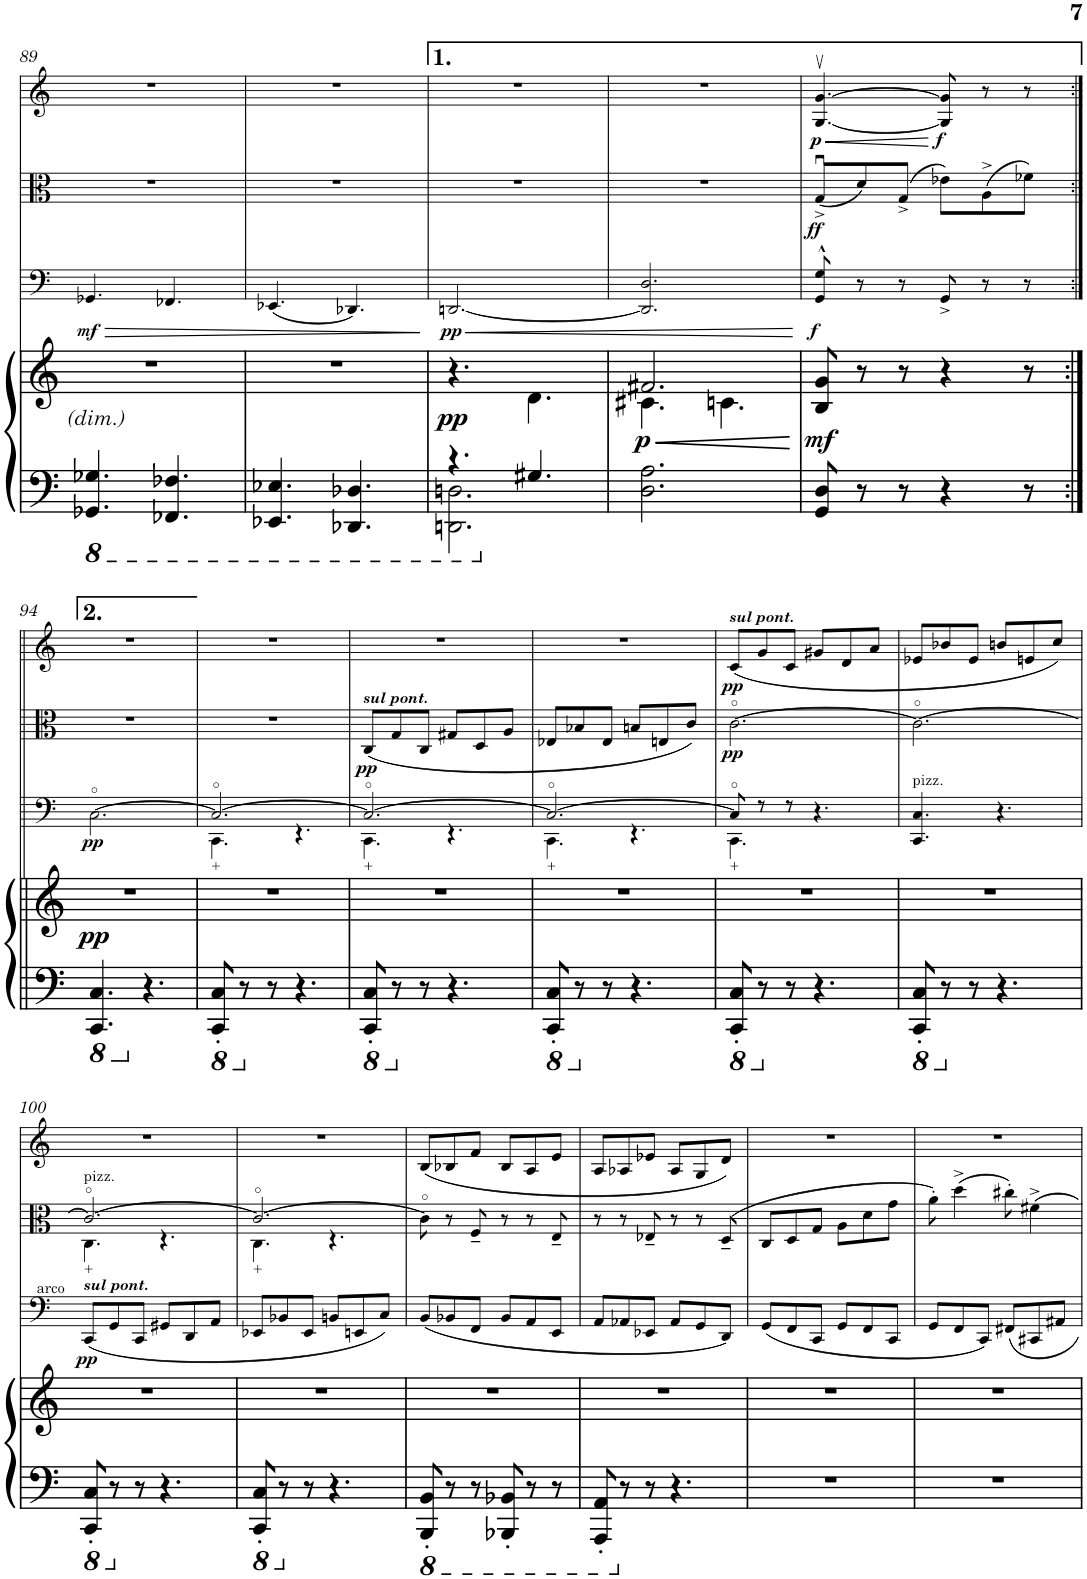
**kern	**kern	**dynam	**kern	**dynam	**kern	**dynam	**kern	**dynam
*part4	*part4	*part4	*part3	*part3	*part2	*part2	*part1	*part1
*staff5	*staff4	*staff4/5	*staff3	*staff3	*staff2	*staff2	*staff1	*staff1
*I"Piano	*	*	*I"Cello	*	*I"Viola	*	*I"Violin	*
*I'Pno	*	*	*	*	*	*	*	*
!!LO:PB:g=z
*clefF4	*clefG2	*	*clefF4	*	*clefC3	*	*clefG2	*
*k[]	*k[]	*	*k[]	*	*k[]	*	*k[]	*
*M6/8	*M6/8	*	*M6/8	*	*M6/8	*	*M6/8	*
*8ba	*	*	*	*	*	*	*	*
=89	=89	=89	=89	=89	=89	=89	=89	=89
!	!	!	!	!LO:HP:b	!	!	!	!
!	!	!	!	!LO:DY:n=1:b	!	!	!	!
4.GGG-X/ 4.GG-X/	2.r	.	4.GG-X/	> mf	2.r	.	2.r	.
4.FFF-X/ 4.FF-X/	.	.	4.FF-X/	.	.	.	.	.
=90	=90	=90	=90	=90	=90	=90	=90	=90
4.EEE-X/ 4.EE-X/	2.r	.	(4.EE-X/	.	2.r	.	2.r	.
4.DDD-X/ 4.DD-X/	.	.	4.DD-X/)	.	.	.	.	.
.	.	.	.	]	.	.	.	.
=91	=91	=91	=91	=91	=91	=91	=91	=91
*^	*	*	*	*	*	*	*	*
!	!	!	!LO:DY:b	!	!LO:HP:b	!	!	!	!
!	!	!	!	!	!LO:DY:n=1:b	!	!	!	!
4.r	2.DDDn\ 2.DDn\	4.r	pp	[2.DDn/	< pp	2.r	.	2.r	.
*X8ba	*	*	*	*	*	*	*	*	*
4.G#X/	.	4.d\	.	.	.	.	.	.	.
*v	*v	*	*	*	*	*	*	*	*
=92	=92	=92	=92	=92	=92	=92	=92	=92
!	!	!LO:HP:b	!	!	!	!	!	!
*	*^	*	*	*	*	*	*	*
!	!	!	!LO:DY:n=1:b	!	!	!	!	!	!
2.D\ 2.A\	2.f#X/	4.c#X\	< p	2.DD/] 2.D/	.	2.r	.	2.r	.
.	.	4.cn\	.	.	.	.	.	.	.
*	*v	*v	*	*	*	*	*	*	*
.	.	[	.	[	.	.	.	.
=93	=93	=93	=93	=93	=93	=93	=93	=93
!	!	!LO:DY:b	!	!LO:DY:b	!	!LO:DY:b	!	!LO:HP:b
!	!	!	!	!	!	!	!	!LO:DY:n=1:b
8GG/ 8D/	8B/ 8g/	mf	8GG/^^ 8G/^^	f	(8Gu^/L	ff	[4.G/v [4.g/v	< p
8r	8r	.	8r	.	8d/)	.	.	.
8r	8r	.	8r	.	(8G^/J	.	.	.
!	!	!	!	!	!	!	!	!LO:DY:n=2:b
4r	4r	.	8GG^/	.	8e-X\L)	.	8G/] 8g/]	[ f
.	.	.	8r	.	(8A^\	.	8r	.
8r	8r	.	8r	.	8f-X\J)	.	8r	.
!!LO:LB:g=z
=94:|!	=94:|!	=94:|!	=94:|!	=94:|!	=94:|!	=94:|!	=94:|!	=94:|!
*8ba	*	*	*	*	*	*	*	*
!	!	!LO:DY:b	!	!LO:DY:b	!	!	!	!
4.CCC/ 4.CC/	2.r	pp	[>2.C\	pp	2.r	.	2.r	.
*X8ba	*	*	*	*	*	*	*	*
4.r	.	.	.	.	.	.	.	.
=95	=95	=95	=95	=95	=95	=95	=95	=95
*8ba	*	*	*	*	*	*	*	*
*	*	*	*^	*	*	*	*	*
8CCC/' 8CC/'	2.r	.	2.C/_	4.CC^\	.	2.r	.	2.r	.
*X8ba	*	*	*	*	*	*	*	*	*
8r	.	.	.	.	.	.	.	.	.
8r	.	.	.	.	.	.	.	.	.
4.r	.	.	.	4.r	.	.	.	.	.
=96	=96	=96	=96	=96	=96	=96	=96	=96	=96
*8ba	*	*	*	*	*	*	*	*	*
!	!	!	!	!	!	!LO:TX:a:Bi:t=sul pont.	!	!	!
!	!	!	!	!	!	!	!LO:DY:b	!	!
8CCC/' 8CC/'	2.r	.	2.C/_	4.CC^\	.	(8C/L	pp	2.r	.
*X8ba	*	*	*	*	*	*	*	*	*
8r	.	.	.	.	.	8G/	.	.	.
8r	.	.	.	.	.	8C/J	.	.	.
4.r	.	.	.	4.r	.	8G#X/L	.	.	.
.	.	.	.	.	.	8D/	.	.	.
.	.	.	.	.	.	8A/J	.	.	.
=97	=97	=97	=97	=97	=97	=97	=97	=97	=97
*8ba	*	*	*	*	*	*	*	*	*
8CCC/' 8CC/'	2.r	.	2.C/_	4.CC^\	.	8E-X/L	.	2.r	.
*X8ba	*	*	*	*	*	*	*	*	*
8r	.	.	.	.	.	8B-X/	.	.	.
8r	.	.	.	.	.	8E-/J	.	.	.
4.r	.	.	.	4.r	.	8Bn/L	.	.	.
.	.	.	.	.	.	8En/	.	.	.
.	.	.	.	.	.	8c/J)	.	.	.
=98	=98	=98	=98	=98	=98	=98	=98	=98	=98
*8ba	*	*	*	*	*	*	*	*	*
!	!	!	!	!	!	!	!	!LO:TX:a:Bi:t=sul pont.	!
!	!	!	!	!	!	!	!LO:DY:b	!	!LO:DY:b
8CCC/' 8CC/'	2.r	.	8C/]	4.CC^\	.	[>2.c\	pp	(8c/L	pp
*X8ba	*	*	*	*	*	*	*	*	*
8r	.	.	8r	.	.	.	.	8g/	.
8r	.	.	8r	.	.	.	.	8c/J	.
4.r	.	.	4.r	4.ryy	.	.	.	8g#X/L	.
.	.	.	.	.	.	.	.	8d/	.
.	.	.	.	.	.	.	.	8a/J	.
*	*	*	*v	*v	*	*	*	*	*
=99	=99	=99	=99	=99	=99	=99	=99	=99
*8ba	*	*	*	*	*	*	*	*
!	!	!	!LO:TX:a:t=pizz.	!	!	!	!	!
8CCC/' 8CC/'	2.r	.	4.CC/ 4.C/	.	2.c\_	.	8e-X/L	.
*X8ba	*	*	*	*	*	*	*	*
8r	.	.	.	.	.	.	8b-X/	.
8r	.	.	.	.	.	.	8e-/J	.
4.r	.	.	4.r	.	.	.	8bn/L	.
.	.	.	.	.	.	.	8en/	.
.	.	.	.	.	.	.	8cc/J)	.
!!LO:LB:g=z
=100	=100	=100	=100	=100	=100	=100	=100	=100
*8ba	*	*	*	*	*	*	*	*
*	*	*	*	*	*^	*	*	*
!	!	!	!	!	!LO:TX:a:t=pizz.	!	!	!	!
!	!	!	!LO:TX:a:Bi:t=sul pont.	!	!	!	!	!	!
!	!	!	!LO:TX:a:t=arco	!	!	!	!	!	!
!	!	!	!	!LO:DY:b	!	!	!	!	!
8CCC/' 8CC/'	2.r	.	(8CC/L	pp	2.c/_	4.C^\	.	2.r	.
*X8ba	*	*	*	*	*	*	*	*	*
8r	.	.	8GG/	.	.	.	.	.	.
8r	.	.	8CC/J	.	.	.	.	.	.
4.r	.	.	8GG#X/L	.	.	4.r	.	.	.
.	.	.	8DD/	.	.	.	.	.	.
.	.	.	8AA/J	.	.	.	.	.	.
=101	=101	=101	=101	=101	=101	=101	=101	=101	=101
*8ba	*	*	*	*	*	*	*	*	*
8CCC/' 8CC/'	2.r	.	8EE-X/L	.	2.c/_	4.C^\	.	2.r	.
*X8ba	*	*	*	*	*	*	*	*	*
8r	.	.	8BB-X/	.	.	.	.	.	.
8r	.	.	8EE-/J	.	.	.	.	.	.
4.r	.	.	8BBn/L	.	.	4.r	.	.	.
.	.	.	8EEn/	.	.	.	.	.	.
.	.	.	8C/J)	.	.	.	.	.	.
*	*	*	*	*	*v	*v	*	*	*
=102	=102	=102	=102	=102	=102	=102	=102	=102
*8ba	*	*	*	*	*	*	*	*
8BBBB/' 8BBB/'	2.r	.	(8BB/L	.	8c\]	.	(8B/L	.
8r	.	.	8BB-X/	.	8r	.	8B-X/	.
8r	.	.	8FF/J	.	8F~/	.	8f/J	.
8BBBB-X/' 8BBB-X/'	.	.	8BB-/L	.	8r	.	8B-/L	.
8r	.	.	8AA/	.	8r	.	8A/	.
8r	.	.	8EE/J	.	8E~/	.	8e/J	.
=103	=103	=103	=103	=103	=103	=103	=103	=103
8AAAA/' 8AAA/'	2.r	.	8AA/L	.	8r	.	8A/L	.
*X8ba	*	*	*	*	*	*	*	*
8r	.	.	8AA-X/	.	8r	.	8A-X/	.
8r	.	.	8EE-X/J	.	8E-X~/	.	8e-X/J	.
4.r	.	.	8AA-/L	.	8r	.	8A-/L	.
.	.	.	8GG/	.	8r	.	8G/	.
.	.	.	8DD/J)	.	(8D~/	.	8d/J)	.
=104	=104	=104	=104	=104	=104	=104	=104	=104
2.r	2.r	.	(8GG/L	.	8C/L	.	2.r	.
.	.	.	8FF/	.	8D/	.	.	.
.	.	.	8CC/J	.	8G/J	.	.	.
.	.	.	8GG/L	.	8A\L	.	.	.
.	.	.	8FF/	.	8d\	.	.	.
.	.	.	8CC/J	.	8g\J	.	.	.
=105	=105	=105	=105	=105	=105	=105	=105	=105
2.r	2.r	.	8GG/L	.	8a'\)	.	2.r	.
.	.	.	8FF/	.	(4dd^\	.	.	.
.	.	.	8CC/J)	.	.	.	.	.
.	.	.	8FF#X/L	.	8cc#X'\)	.	.	.
.	.	.	8CC#X/	.	4f#X^\	.	.	.
.	.	.	8AA#X/J	.	.	.	.	.
=	=	=	=	=	=	=	=	=
*-	*-	*-	*-	*-	*-	*-	*-	*-
